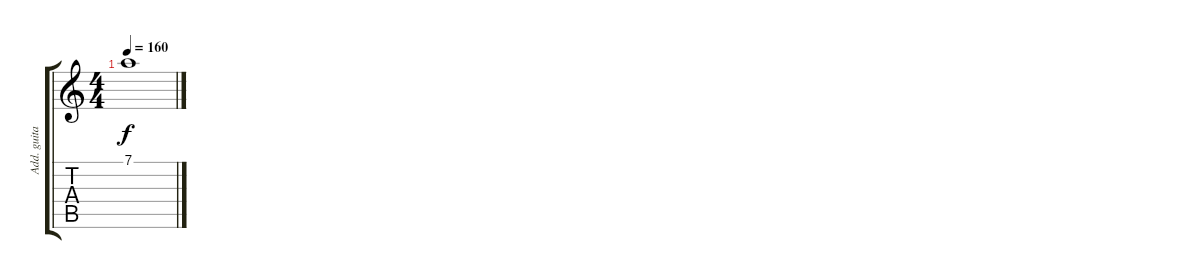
\track ("Add. guitar" "Add. guita") {instrument distortionguitar}
\staff {score tabs}
\tuning (D4 A3 F3 C3 G2 C2) {hide}
\ts (4 4)
\tempo 160
\clef g2
\ks c
7.1{t}.1{dy f}
